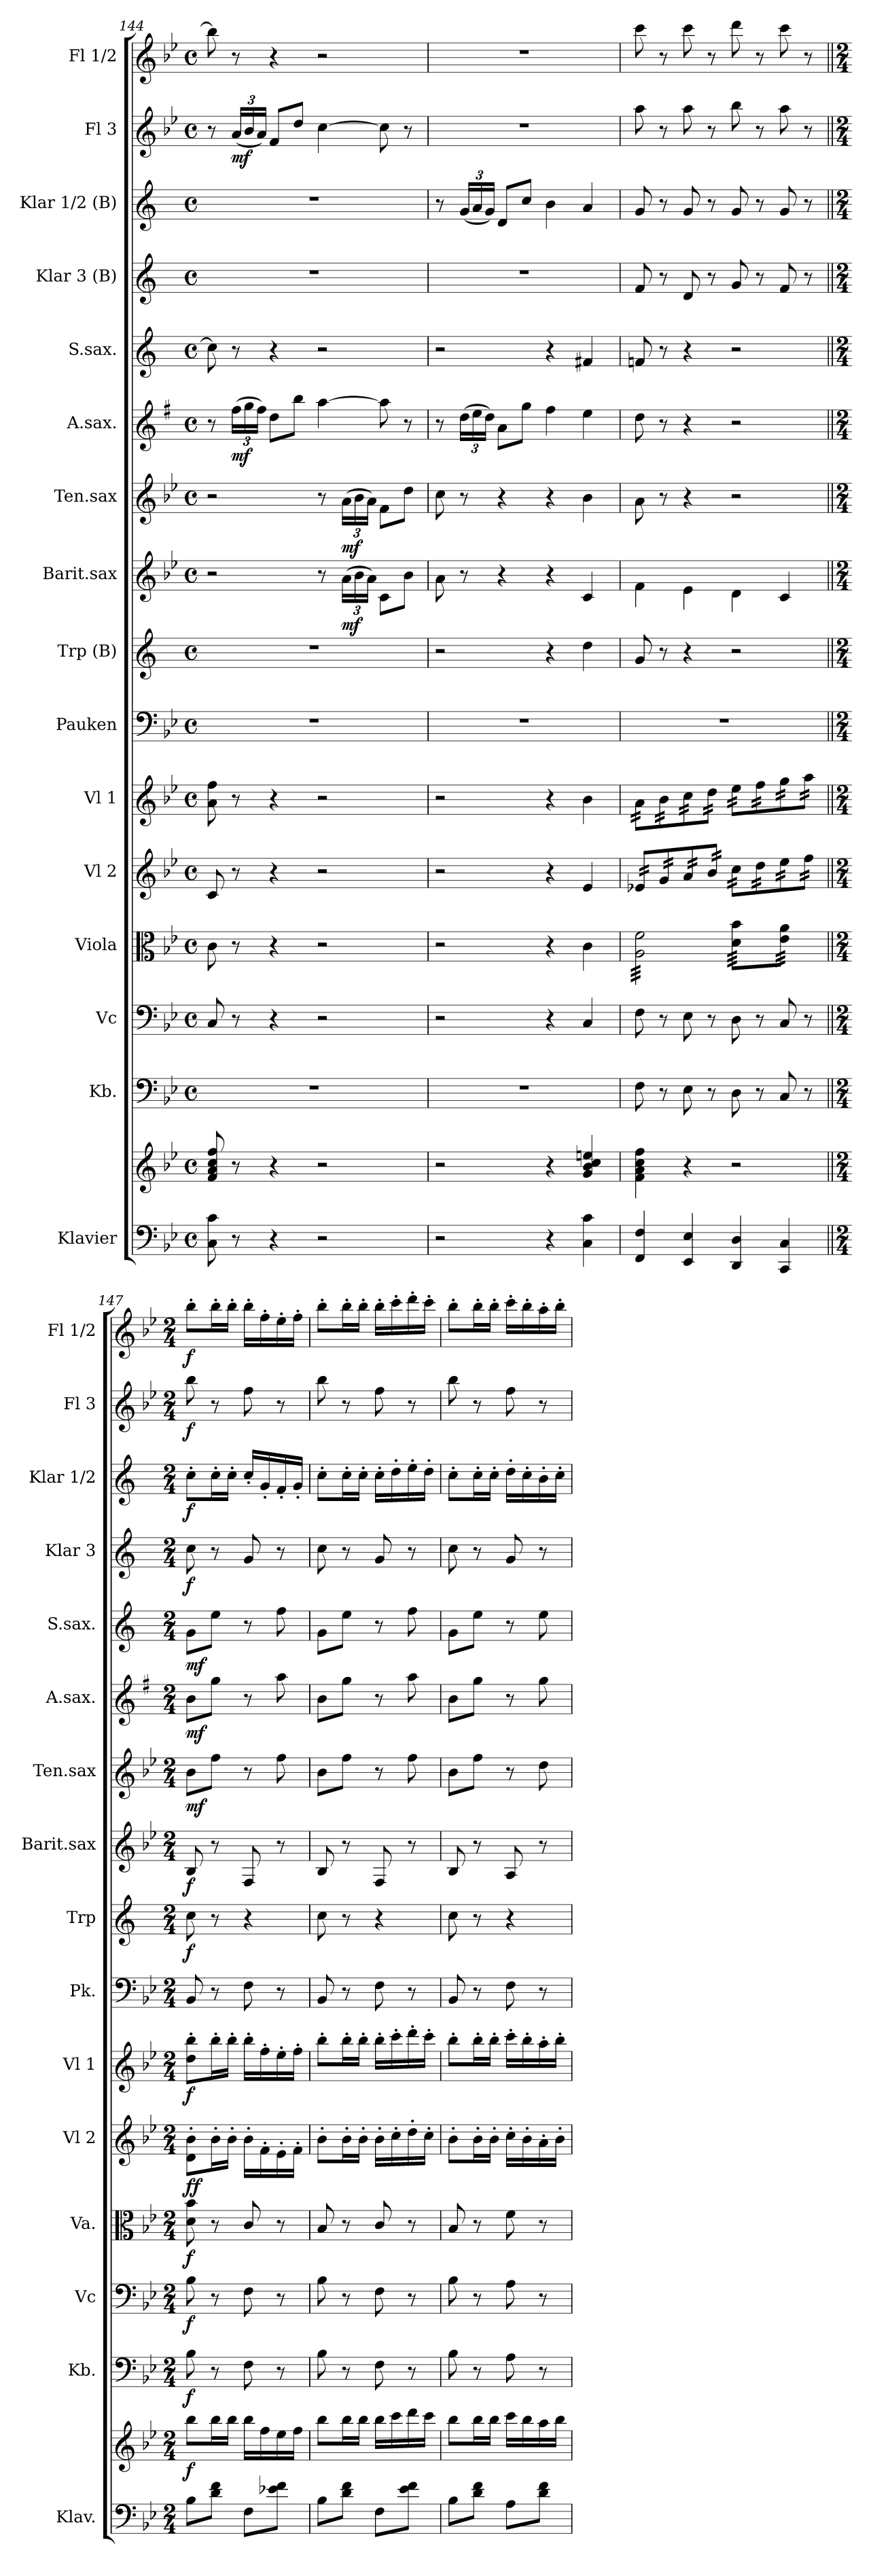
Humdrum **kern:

**kern	**kern	**dynam	**kern	**dynam	**kern	**dynam	**kern	**dynam	**kern	**dynam	**kern	**dynam	**kern	**kern	**dynam	**kern	**dynam	**kern	**dynam	**kern	**dynam	**kern	**dynam	**kern	**dynam	**kern	**dynam	**kern	**dynam	**kern	**dynam
*part16	*part16	*part16	*part15	*part15	*part14	*part14	*part13	*part13	*part12	*part12	*part11	*part11	*part10	*part9	*part9	*part8	*part8	*part7	*part7	*part6	*part6	*part5	*part5	*part4	*part4	*part3	*part3	*part2	*part2	*part1	*part1
*staff17	*staff16	*staff16/17	*staff15	*staff15	*staff14	*staff14	*staff13	*staff13	*staff12	*staff12	*staff11	*staff11	*staff10	*staff9	*staff9	*staff8	*staff8	*staff7	*staff7	*staff6	*staff6	*staff5	*staff5	*staff4	*staff4	*staff3	*staff3	*staff2	*staff2	*staff1	*staff1
*I"Klavier	*	*	*I"Kb.	*	*I"Vc	*	*I"Viola	*	*I"Vl 2	*	*I"Vl 1	*	*I"Pauken	*I"Trp (B)	*	*I"Barit.sax	*	*I"Ten.sax	*	*I"A.sax.	*	*I"S.sax.	*	*I"Klar 3 (B)	*	*I"Klar 1/2 (B)	*	*I"Fl 3	*	*I"Fl 1/2	*
*I'Klav.	*	*	*I'Kb.	*	*I'Vc	*	*I'Va.	*	*I'Vl 2	*	*I'Vl 1	*	*I'Pk.	*I'Trp	*	*I'Barit.sax	*	*I'Ten.sax	*	*I'A.sax.	*	*I'S.sax.	*	*I'Klar 3	*	*I'Klar 1/2	*	*I'Fl 3	*	*I'Fl 1/2	*
*clefF4	*clefG2	*	*clefF4	*	*clefF4	*	*clefC3	*	*clefG2	*	*clefG2	*	*clefF4	*clefG2	*	*clefG2	*	*clefG2	*	*clefG2	*	*clefG2	*	*clefG2	*	*clefG2	*	*clefG2	*	*clefG2	*
*	*	*	*ITrd7c12	*	*	*	*	*	*	*	*	*	*	*ITrd1c2	*	*ITrd12c21	*	*ITrd8c14	*	*ITrd5c9	*	*ITrd1c2	*	*ITrd1c2	*	*ITrd1c2	*	*	*	*	*
*k[b-e-]	*k[b-e-]	*	*k[b-e-]	*	*k[b-e-]	*	*k[b-e-]	*	*k[b-e-]	*	*k[b-e-]	*	*k[b-e-]	*k[b-e-]	*	*k[b-e-]	*	*k[b-e-]	*	*k[b-e-]	*	*k[b-e-]	*	*k[b-e-]	*	*k[b-e-]	*	*k[b-e-]	*	*k[b-e-]	*
*g:	*g:	*	*g:	*	*g:	*	*g:	*	*g:	*	*g:	*	*g:	*g:	*	*g:	*	*g:	*	*g:	*	*g:	*	*g:	*	*g:	*	*g:	*	*g:	*
*M4/4	*M4/4	*	*M4/4	*	*M4/4	*	*M4/4	*	*M4/4	*	*M4/4	*	*M4/4	*M4/4	*	*M4/4	*	*M4/4	*	*M4/4	*	*M4/4	*	*M4/4	*	*M4/4	*	*M4/4	*	*M4/4	*
*met(c)	*met(c)	*	*met(c)	*	*met(c)	*	*met(c)	*	*met(c)	*	*met(c)	*	*met(c)	*met(c)	*	*met(c)	*	*met(c)	*	*met(c)	*	*met(c)	*	*met(c)	*	*met(c)	*	*met(c)	*	*met(c)	*
=144	=144	=144	=144	=144	=144	=144	=144	=144	=144	=144	=144	=144	=144	=144	=144	=144	=144	=144	=144	=144	=144	=144	=144	=144	=144	=144	=144	=144	=144	=144	=144
8C\ 8c\	8f/ 8a/ 8cc/ 8ff/	.	1r	.	8C/	.	8c\	.	8c/	.	8a\ 8ff\	.	1r	1r	.	2r	.	2r	.	8r	.	8b-\]	.	1r	.	1r	.	8r	.	8bb-\]	.
*	*	*	*	*	*	*	*	*	*	*	*	*	*	*	*	*	*	*	*	*Xbrackettup	*	*	*	*	*	*	*	*Xbrackettup	*	*	*
!	!	!	!	!	!	!	!	!	!	!	!	!	!	!	!	!	!	!	!	!	!LO:DY:b	!	!	!	!	!	!	!	!LO:DY:b	!	!
8r	8r	.	.	.	8r	.	8r	.	8r	.	8r	.	.	.	.	.	.	.	.	(24a\LL	mf	8r	.	.	.	.	.	(24a/LL	mf	8r	.
.	.	.	.	.	.	.	.	.	.	.	.	.	.	.	.	.	.	.	.	24b-\	.	.	.	.	.	.	.	24b-/	.	.	.
.	.	.	.	.	.	.	.	.	.	.	.	.	.	.	.	.	.	.	.	24a\JJ)	.	.	.	.	.	.	.	24a/JJ)	.	.	.
4r	4r	.	.	.	4r	.	4r	.	4r	.	4r	.	.	.	.	.	.	.	.	8f\L	.	4r	.	.	.	.	.	8f/L	.	4r	.
.	.	.	.	.	.	.	.	.	.	.	.	.	.	.	.	.	.	.	.	8dd\J	.	.	.	.	.	.	.	8dd/J	.	.	.
2r	2r	.	.	.	2r	.	2r	.	2r	.	2r	.	.	.	.	8r	.	8r	.	[>4cc\	.	2r	.	.	.	.	.	[>4cc\	.	2r	.
*	*	*	*	*	*	*	*	*	*	*	*	*	*	*	*	*Xbrackettup	*	*Xbrackettup	*	*	*	*	*	*	*	*	*	*	*	*	*
!	!	!	!	!	!	!	!	!	!	!	!	!	!	!	!	!	!LO:DY:b	!	!LO:DY:b	!	!	!	!	!	!	!	!	!	!	!	!
.	.	.	.	.	.	.	.	.	.	.	.	.	.	.	.	(24A\LL	mf	(24A\LL	mf	.	.	.	.	.	.	.	.	.	.	.	.
.	.	.	.	.	.	.	.	.	.	.	.	.	.	.	.	24B-\	.	24B-\	.	.	.	.	.	.	.	.	.	.	.	.	.
.	.	.	.	.	.	.	.	.	.	.	.	.	.	.	.	24A\JJ)	.	24A\JJ)	.	.	.	.	.	.	.	.	.	.	.	.	.
.	.	.	.	.	.	.	.	.	.	.	.	.	.	.	.	8C\L	.	8F\L	.	8cc\]	.	.	.	.	.	.	.	8cc\]	.	.	.
.	.	.	.	.	.	.	.	.	.	.	.	.	.	.	.	8B-\J	.	8d\J	.	8r	.	.	.	.	.	.	.	8r	.	.	.
=145	=145	=145	=145	=145	=145	=145	=145	=145	=145	=145	=145	=145	=145	=145	=145	=145	=145	=145	=145	=145	=145	=145	=145	=145	=145	=145	=145	=145	=145	=145	=145
2r	2r	.	1r	.	2r	.	2r	.	2r	.	2r	.	1r	2r	.	8A\	.	8c\	.	8r	.	2r	.	1r	.	8r	.	1r	.	1r	.
*	*	*	*	*	*	*	*	*	*	*	*	*	*	*	*	*	*	*	*	*	*	*	*	*	*	*Xbrackettup	*	*	*	*	*
.	.	.	.	.	.	.	.	.	.	.	.	.	.	.	.	8r	.	8r	.	(24f\LL	.	.	.	.	.	(24f/LL	.	.	.	.	.
.	.	.	.	.	.	.	.	.	.	.	.	.	.	.	.	.	.	.	.	24g\	.	.	.	.	.	24g/	.	.	.	.	.
.	.	.	.	.	.	.	.	.	.	.	.	.	.	.	.	.	.	.	.	24f\JJ)	.	.	.	.	.	24f/JJ)	.	.	.	.	.
.	.	.	.	.	.	.	.	.	.	.	.	.	.	.	.	4r	.	4r	.	8c\L	.	.	.	.	.	8c/L	.	.	.	.	.
.	.	.	.	.	.	.	.	.	.	.	.	.	.	.	.	.	.	.	.	8b-\J	.	.	.	.	.	8b-/J	.	.	.	.	.
4r	4r	.	.	.	4r	.	4r	.	4r	.	4r	.	.	4r	.	4r	.	4r	.	4a\	.	4r	.	.	.	4a\	.	.	.	.	.
4C\ 4c\	4g/ 4b-/ 4cc/ 4een/	.	.	.	4C/	.	4c\	.	4e-/	.	4b-\	.	.	4cc\	.	4C/	.	4B-\	.	4g\	.	4en/	.	.	.	4g/	.	.	.	.	.
!!LO:PB:g=z
=146	=146	=146	=146	=146	=146	=146	=146	=146	=146	=146	=146	=146	=146	=146	=146	=146	=146	=146	=146	=146	=146	=146	=146	=146	=146	=146	=146	=146	=146	=146	=146
*	*	*	*	*	*	*	*tremolo	*	*	*	*	*	*	*	*	*	*	*	*	*	*	*	*	*	*	*	*	*	*	*	*
*	*	*	*	*	*	*	*	*	*tremolo	*	*	*	*	*	*	*	*	*	*	*	*	*	*	*	*	*	*	*	*	*	*
*	*	*	*	*	*	*	*	*	*	*	*tremolo	*	*	*	*	*	*	*	*	*	*	*	*	*	*	*	*	*	*	*	*
4FF/ 4F/	4f\ 4a\ 4cc\ 4ff\	.	8FF\	.	8F\	.	32A\ 32f\LLL	.	32e-X/LLL	.	32a\LLL	.	1r	8f/	.	4F\	.	8A\	.	8f\	.	8e-X/	.	8e-/	.	8f/	.	8aa\	.	8ccc\	.
.	.	.	.	.	.	.	32A\ 32f\	.	32e-X/	.	32a\	.	.	.	.	.	.	.	.	.	.	.	.	.	.	.	.	.	.	.	.
.	.	.	.	.	.	.	32A\ 32f\	.	32e-X/	.	32a\	.	.	.	.	.	.	.	.	.	.	.	.	.	.	.	.	.	.	.	.
.	.	.	.	.	.	.	32A\ 32f\	.	32e-X/	.	32a\	.	.	.	.	.	.	.	.	.	.	.	.	.	.	.	.	.	.	.	.
.	.	.	8r	.	8r	.	32A\ 32f\	.	32g/	.	32b-\	.	.	8r	.	.	.	8r	.	8r	.	8r	.	8r	.	8r	.	8r	.	8r	.
.	.	.	.	.	.	.	32A\ 32f\	.	32g/	.	32b-\	.	.	.	.	.	.	.	.	.	.	.	.	.	.	.	.	.	.	.	.
.	.	.	.	.	.	.	32A\ 32f\	.	32g/	.	32b-\	.	.	.	.	.	.	.	.	.	.	.	.	.	.	.	.	.	.	.	.
.	.	.	.	.	.	.	32A\ 32f\	.	32g/	.	32b-\	.	.	.	.	.	.	.	.	.	.	.	.	.	.	.	.	.	.	.	.
4EE-/ 4E-/	4r	.	8EE-\	.	8E-\	.	32A\ 32f\	.	32a/	.	32cc\	.	.	4r	.	4E-\	.	4r	.	4r	.	4r	.	8c/	.	8f/	.	8aa\	.	8ccc\	.
.	.	.	.	.	.	.	32A\ 32f\	.	32a/	.	32cc\	.	.	.	.	.	.	.	.	.	.	.	.	.	.	.	.	.	.	.	.
.	.	.	.	.	.	.	32A\ 32f\	.	32a/	.	32cc\	.	.	.	.	.	.	.	.	.	.	.	.	.	.	.	.	.	.	.	.
.	.	.	.	.	.	.	32A\ 32f\	.	32a/	.	32cc\	.	.	.	.	.	.	.	.	.	.	.	.	.	.	.	.	.	.	.	.
.	.	.	8r	.	8r	.	32A\ 32f\	.	32b-/	.	32dd\	.	.	.	.	.	.	.	.	.	.	.	.	8r	.	8r	.	8r	.	8r	.
.	.	.	.	.	.	.	32A\ 32f\	.	32b-/	.	32dd\	.	.	.	.	.	.	.	.	.	.	.	.	.	.	.	.	.	.	.	.
.	.	.	.	.	.	.	32A\ 32f\	.	32b-/	.	32dd\	.	.	.	.	.	.	.	.	.	.	.	.	.	.	.	.	.	.	.	.
.	.	.	.	.	.	.	32A\ 32f\JJJ	.	32b-/JJJ	.	32dd\JJJ	.	.	.	.	.	.	.	.	.	.	.	.	.	.	.	.	.	.	.	.
4DD/ 4D/	2r	.	8DD\	.	8D\	.	32d\ 32b-\LLL	.	32cc\LLL	.	32ee-i\LLL	.	.	2r	.	4D\	.	2r	.	2r	.	2r	.	8f/	.	8f/	.	8bb-\	.	8ddd\	.
.	.	.	.	.	.	.	32d\ 32b-\	.	32cc\	.	32ee-i\	.	.	.	.	.	.	.	.	.	.	.	.	.	.	.	.	.	.	.	.
.	.	.	.	.	.	.	32d\ 32b-\	.	32cc\	.	32ee-i\	.	.	.	.	.	.	.	.	.	.	.	.	.	.	.	.	.	.	.	.
.	.	.	.	.	.	.	32d\ 32b-\	.	32cc\	.	32ee-i\	.	.	.	.	.	.	.	.	.	.	.	.	.	.	.	.	.	.	.	.
.	.	.	8r	.	8r	.	32d\ 32b-\	.	32dd\	.	32ff\	.	.	.	.	.	.	.	.	.	.	.	.	8r	.	8r	.	8r	.	8r	.
.	.	.	.	.	.	.	32d\ 32b-\	.	32dd\	.	32ff\	.	.	.	.	.	.	.	.	.	.	.	.	.	.	.	.	.	.	.	.
.	.	.	.	.	.	.	32d\ 32b-\	.	32dd\	.	32ff\	.	.	.	.	.	.	.	.	.	.	.	.	.	.	.	.	.	.	.	.
.	.	.	.	.	.	.	32d\ 32b-\	.	32dd\	.	32ff\	.	.	.	.	.	.	.	.	.	.	.	.	.	.	.	.	.	.	.	.
4CC/ 4C/	.	.	8CC/	.	8C/	.	32e-\ 32a\	.	32ee-i\	.	32gg\	.	.	.	.	4C/	.	.	.	.	.	.	.	8e-/	.	8f/	.	8aa\	.	8ccc\	.
.	.	.	.	.	.	.	32e-\ 32a\	.	32ee-i\	.	32gg\	.	.	.	.	.	.	.	.	.	.	.	.	.	.	.	.	.	.	.	.
.	.	.	.	.	.	.	32e-\ 32a\	.	32ee-i\	.	32gg\	.	.	.	.	.	.	.	.	.	.	.	.	.	.	.	.	.	.	.	.
.	.	.	.	.	.	.	32e-\ 32a\	.	32ee-i\	.	32gg\	.	.	.	.	.	.	.	.	.	.	.	.	.	.	.	.	.	.	.	.
.	.	.	8r	.	8r	.	32e-\ 32a\	.	32ff\	.	32aa\	.	.	.	.	.	.	.	.	.	.	.	.	8r	.	8r	.	8r	.	8r	.
.	.	.	.	.	.	.	32e-\ 32a\	.	32ff\	.	32aa\	.	.	.	.	.	.	.	.	.	.	.	.	.	.	.	.	.	.	.	.
.	.	.	.	.	.	.	32e-\ 32a\	.	32ff\	.	32aa\	.	.	.	.	.	.	.	.	.	.	.	.	.	.	.	.	.	.	.	.
.	.	.	.	.	.	.	32e-\ 32a\JJJ	.	32ff\JJJ	.	32aa\JJJ	.	.	.	.	.	.	.	.	.	.	.	.	.	.	.	.	.	.	.	.
*	*	*	*	*	*	*	*	*	*	*	*Xtremolo	*	*	*	*	*	*	*	*	*	*	*	*	*	*	*	*	*	*	*	*
*	*	*	*	*	*	*	*	*	*Xtremolo	*	*	*	*	*	*	*	*	*	*	*	*	*	*	*	*	*	*	*	*	*	*
*	*	*	*	*	*	*	*Xtremolo	*	*	*	*	*	*	*	*	*	*	*	*	*	*	*	*	*	*	*	*	*	*	*	*
=147||	=147||	=147||	=147||	=147||	=147||	=147||	=147||	=147||	=147||	=147||	=147||	=147||	=147||	=147||	=147||	=147||	=147||	=147||	=147||	=147||	=147||	=147||	=147||	=147||	=147||	=147||	=147||	=147||	=147||	=147||	=147||
*M2/4	*M2/4	*	*M2/4	*	*M2/4	*	*M2/4	*	*M2/4	*	*M2/4	*	*M2/4	*M2/4	*	*M2/4	*	*M2/4	*	*M2/4	*	*M2/4	*	*M2/4	*	*M2/4	*	*M2/4	*	*M2/4	*
*	*	*	*	*	*	*	*	*	*	*	*	*	*	*	*	*	*	*	*	*	*	*	*	*	*	*	*	*	*	*MM110	*
!	!	!LO:DY:b	!	!LO:DY:b	!	!LO:DY:b	!	!LO:DY:b	!	!LO:DY:b	!	!	!	!	!	!	!	!	!	!	!	!	!	!	!	!	!	!	!	!	!
!	!	!	!	!	!	!	!	!	!	!LO:DY:n=1:b	!	!LO:DY:b	!	!	!LO:DY:b	!	!LO:DY:b	!	!LO:DY:b	!	!LO:DY:b	!	!LO:DY:b	!	!LO:DY:b	!	!LO:DY:b	!	!LO:DY:b	!	!LO:DY:b
8B-\L	8bb-\L	f	8BB-\	f	8B-\	f	8d\ 8b-\	f	8d\' 8b-\'L	f f	8dd\' 8bb-\'L	f	8BB-/	8b-\	f	8BB-/	f	8B-\L	mf	8d\L	mf	8f\L	mf	8b-\	f	8b-'\L	f	8bb-\	f	8bb-'\L	f
8d\ 8f\J	16bb-\L	.	8r	.	8r	.	8r	.	16b-'\L	.	16bb-'\L	.	8r	8r	.	8r	.	8f\J	.	8b-\J	.	8dd\J	.	8r	.	16b-'\L	.	8r	.	16bb-'\L	.
.	16bb-\JJ	.	.	.	.	.	.	.	16b-'\JJ	.	16bb-'\JJ	.	.	.	.	.	.	.	.	.	.	.	.	.	.	16b-'\JJ	.	.	.	16bb-'\JJ	.
8F\L	16bb-\LL	.	8FF\	.	8F\	.	8c/	.	16b-'\LL	.	16bb-'\LL	.	8F\	4r	.	8FF/	.	8r	.	8r	.	8r	.	8f/	.	16b-'/LL	.	8ff\	.	16bb-'\LL	.
.	16ff\	.	.	.	.	.	.	.	16f'\	.	16ff'\	.	.	.	.	.	.	.	.	.	.	.	.	.	.	16f'/	.	.	.	16ff'\	.
8e-X\ 8f\J	16ee-\	.	8r	.	8r	.	8r	.	16e-'\	.	16ee-'\	.	8r	.	.	8r	.	8f\	.	8cc\	.	8ee-\	.	8r	.	16e-'/	.	8r	.	16ee-'\	.
.	16ff\JJ	.	.	.	.	.	.	.	16f'\JJ	.	16ff'\JJ	.	.	.	.	.	.	.	.	.	.	.	.	.	.	16f'/JJ	.	.	.	16ff'\JJ	.
=148	=148	=148	=148	=148	=148	=148	=148	=148	=148	=148	=148	=148	=148	=148	=148	=148	=148	=148	=148	=148	=148	=148	=148	=148	=148	=148	=148	=148	=148	=148	=148
8B-\L	8bb-\L	.	8BB-\	.	8B-\	.	8B-/	.	8b-'\L	.	8bb-'\L	.	8BB-/	8b-\	.	8BB-/	.	8B-\L	.	8d\L	.	8f\L	.	8b-\	.	8b-'\L	.	8bb-\	.	8bb-'\L	.
8d\ 8f\J	16bb-\L	.	8r	.	8r	.	8r	.	16b-'\L	.	16bb-'\L	.	8r	8r	.	8r	.	8f\J	.	8b-\J	.	8dd\J	.	8r	.	16b-'\L	.	8r	.	16bb-'\L	.
.	16bb-\JJ	.	.	.	.	.	.	.	16b-'\JJ	.	16bb-'\JJ	.	.	.	.	.	.	.	.	.	.	.	.	.	.	16b-'\JJ	.	.	.	16bb-'\JJ	.
8F\L	16bb-\LL	.	8FF\	.	8F\	.	8c/	.	16b-'\LL	.	16bb-'\LL	.	8F\	4r	.	8FF/	.	8r	.	8r	.	8r	.	8f/	.	16b-'\LL	.	8ff\	.	16bb-'\LL	.
.	16ccc\	.	.	.	.	.	.	.	16cc'\	.	16ccc'\	.	.	.	.	.	.	.	.	.	.	.	.	.	.	16cc'\	.	.	.	16ccc'\	.
8e-\ 8f\J	16ddd\	.	8r	.	8r	.	8r	.	16dd'\	.	16ddd'\	.	8r	.	.	8r	.	8f\	.	8cc\	.	8ee-\	.	8r	.	16dd'\	.	8r	.	16ddd'\	.
.	16ccc\JJ	.	.	.	.	.	.	.	16cc'\JJ	.	16ccc'\JJ	.	.	.	.	.	.	.	.	.	.	.	.	.	.	16cc'\JJ	.	.	.	16ccc'\JJ	.
=149	=149	=149	=149	=149	=149	=149	=149	=149	=149	=149	=149	=149	=149	=149	=149	=149	=149	=149	=149	=149	=149	=149	=149	=149	=149	=149	=149	=149	=149	=149	=149
8B-\L	8bb-\L	.	8BB-\	.	8B-\	.	8B-/	.	8b-'\L	.	8bb-'\L	.	8BB-/	8b-\	.	8BB-/	.	8B-\L	.	8d\L	.	8f\L	.	8b-\	.	8b-'\L	.	8bb-\	.	8bb-'\L	.
8d\ 8f\J	16bb-\L	.	8r	.	8r	.	8r	.	16b-'\L	.	16bb-'\L	.	8r	8r	.	8r	.	8f\J	.	8b-\J	.	8dd\J	.	8r	.	16b-'\L	.	8r	.	16bb-'\L	.
.	16bb-\JJ	.	.	.	.	.	.	.	16b-'\JJ	.	16bb-'\JJ	.	.	.	.	.	.	.	.	.	.	.	.	.	.	16b-'\JJ	.	.	.	16bb-'\JJ	.
8A\L	16ccc\LL	.	8AA\	.	8A\	.	8f\	.	16cc'\LL	.	16ccc'\LL	.	8F\	4r	.	8AA/	.	8r	.	8r	.	8r	.	8f/	.	16cc'\LL	.	8ff\	.	16ccc'\LL	.
.	16bb-\	.	.	.	.	.	.	.	16b-'\	.	16bb-'\	.	.	.	.	.	.	.	.	.	.	.	.	.	.	16b-'\	.	.	.	16bb-'\	.
8d\ 8f\J	16aa\	.	8r	.	8r	.	8r	.	16a'\	.	16aa'\	.	8r	.	.	8r	.	8d\	.	8b-\	.	8dd\	.	8r	.	16a'\	.	8r	.	16aa'\	.
.	16bb-\JJ	.	.	.	.	.	.	.	16b-'\JJ	.	16bb-'\JJ	.	.	.	.	.	.	.	.	.	.	.	.	.	.	16b-'\JJ	.	.	.	16bb-'\JJ	.
=	=	=	=	=	=	=	=	=	=	=	=	=	=	=	=	=	=	=	=	=	=	=	=	=	=	=	=	=	=	=	=
*-	*-	*-	*-	*-	*-	*-	*-	*-	*-	*-	*-	*-	*-	*-	*-	*-	*-	*-	*-	*-	*-	*-	*-	*-	*-	*-	*-	*-	*-	*-	*-
